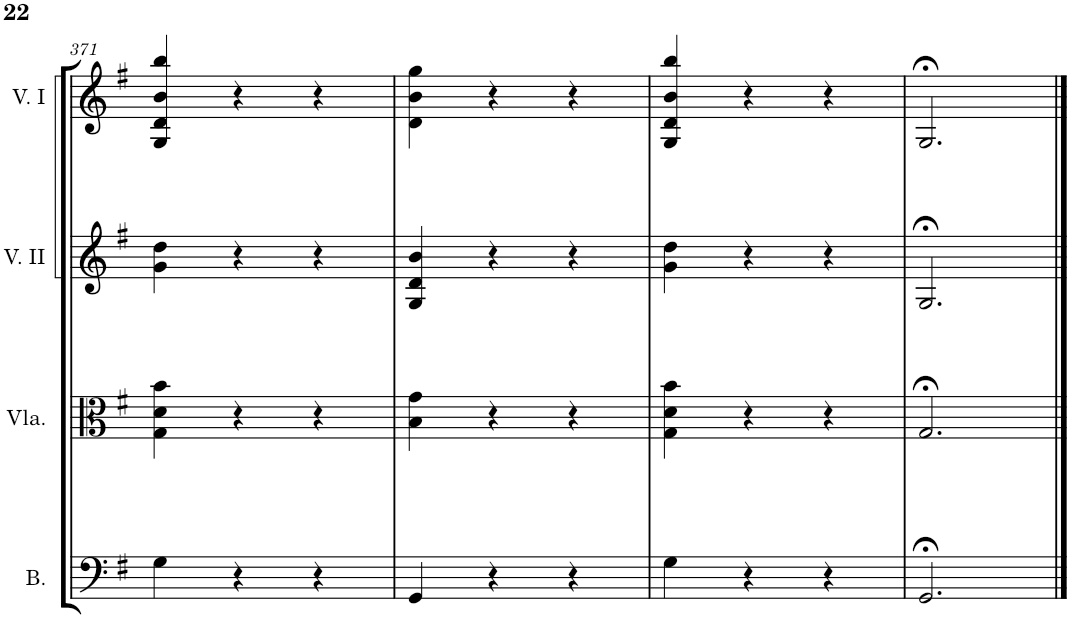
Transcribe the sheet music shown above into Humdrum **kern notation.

**kern	**kern	**kern	**kern
*part4	*part3	*part2	*part1
*staff4	*staff3	*staff2	*staff1
*I"Bassi	*I"Viola	*I"Violino II.	*I"Violino I
*I'B.	*I'Vla.	*I'V. II	*I'V. I
!!LO:PB:g=z
*clefF4	*clefC3	*clefG2	*clefG2
*k[f#]	*k[f#]	*k[f#]	*k[f#]
*M3/4	*M3/4	*M3/4	*M3/4
=371	=371	=371	=371
4G\	4G\ 4d\ 4b\	4g\ 4dd\	4G/ 4d/ 4b/ 4bb/
4r	4r	4r	4r
4r	4r	4r	4r
=372	=372	=372	=372
4GG/	4B\ 4g\	4G/ 4d/ 4b/	4d\ 4b\ 4gg\
4r	4r	4r	4r
4r	4r	4r	4r
=373	=373	=373	=373
4G\	4G\ 4d\ 4b\	4g\ 4dd\	4G/ 4d/ 4b/ 4bb/
4r	4r	4r	4r
4r	4r	4r	4r
=374	=374	=374	=374
2.GG;</	2.G;</	2.G;</	2.G;</
==	==	==	==
*-	*-	*-	*-
